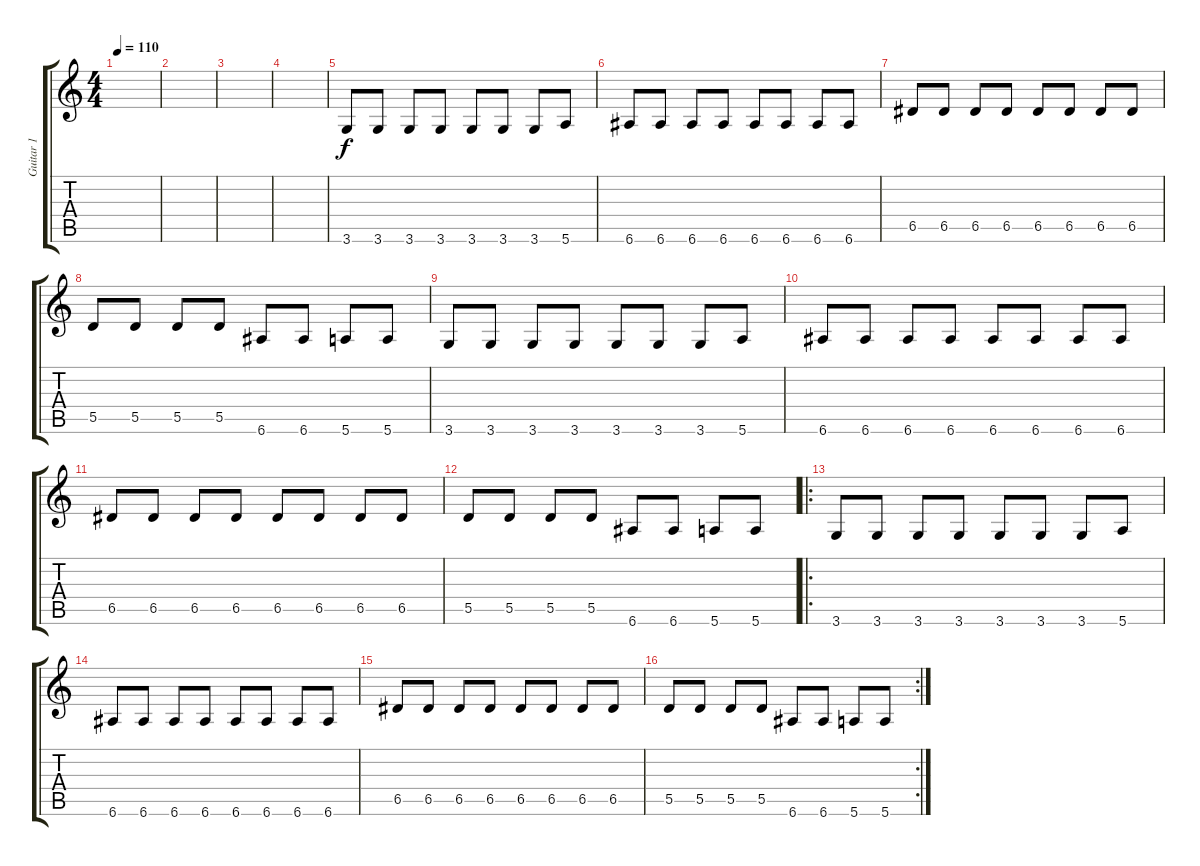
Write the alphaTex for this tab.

\track ("Guitar 1" "Guitar 1") {instrument acousticguitarsteel}
\staff {score tabs}
\tuning (E4 B3 G3 D3 A2 E2) {hide}
\ts (4 4)
\tempo 110
\clef g2
\ks c
|
|
|
|
3.6.8 3.6.8 3.6.8 3.6.8 3.6.8 3.6.8 3.6.8 5.6.8 |
6.6.8 6.6.8 6.6.8 6.6.8 6.6.8 6.6.8 6.6.8 6.6.8 |
6.5.8 6.5.8 6.5.8 6.5.8 6.5.8 6.5.8 6.5.8 6.5.8 |
5.5.8 5.5.8 5.5.8 5.5.8 6.6.8 6.6.8 5.6.8 5.6.8 |
3.6.8 3.6.8 3.6.8 3.6.8 3.6.8 3.6.8 3.6.8 5.6.8 |
6.6.8 6.6.8 6.6.8 6.6.8 6.6.8 6.6.8 6.6.8 6.6.8 |
6.5.8 6.5.8 6.5.8 6.5.8 6.5.8 6.5.8 6.5.8 6.5.8 |
5.5.8 5.5.8 5.5.8 5.5.8 6.6.8 6.6.8 5.6.8 5.6.8 |
\ro
3.6.8 3.6.8 3.6.8 3.6.8 3.6.8 3.6.8 3.6.8 5.6.8 |
6.6.8 6.6.8 6.6.8 6.6.8 6.6.8 6.6.8 6.6.8 6.6.8 |
6.5.8 6.5.8 6.5.8 6.5.8 6.5.8 6.5.8 6.5.8 6.5.8 |
\rc 2
5.5.8 5.5.8 5.5.8 5.5.8 6.6.8 6.6.8 5.6.8 5.6.8
